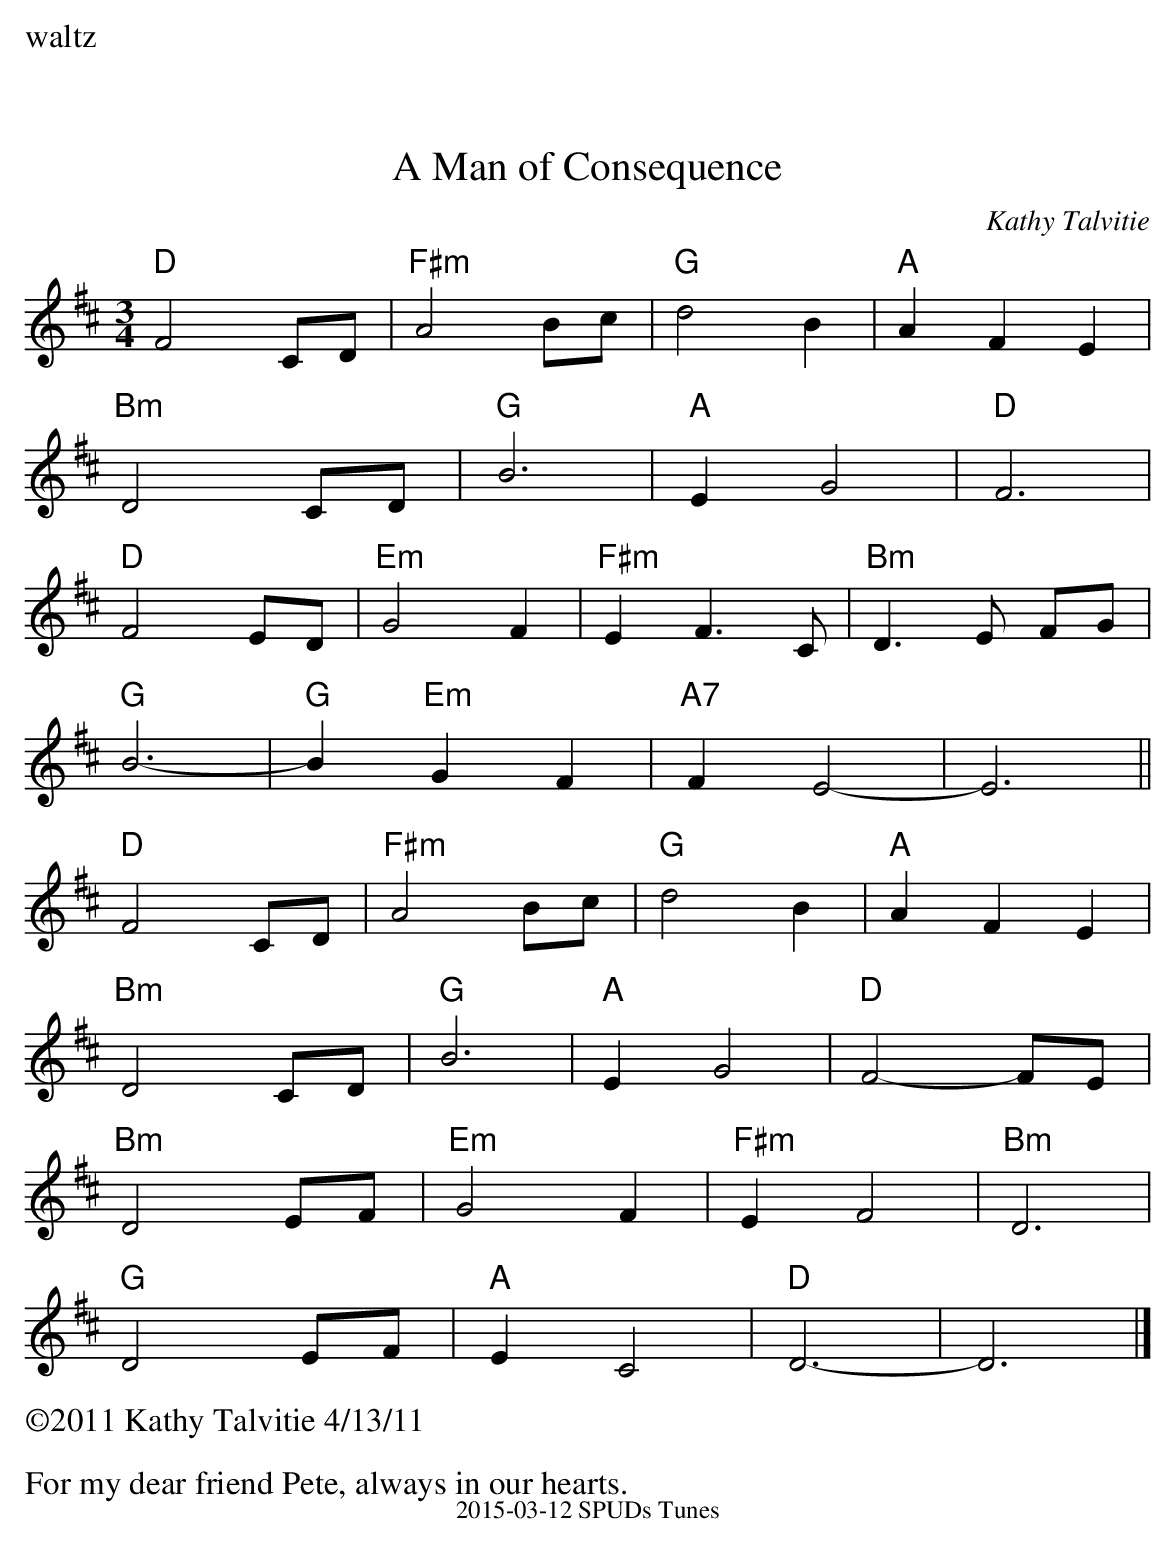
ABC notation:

X:1
%%text waltz
T:A Man of Consequence
C:Kathy Talvitie
M:3/4
K:D
"D" F4 CD|"F#m"A4 Bc| "G"d4 B2|"A"A2F2E2|
"Bm" D4CD| "G" B6| "A"E2G4| "D"F6|
"D" F4 ED| "Em" G4 F2| "F#m" E2 F2>C2|"Bm" D2>E2 FG|
"G" B6-|"G"B2 "Em"G2F2|"A7"F2 E4-|E6||
"D" F4 CD|"F#m"A4 Bc| "G"d4 B2|"A"A2F2E2|
"Bm" D4CD| "G" B6| "A"E2G4| "D"F4-FE|
"Bm" D4EF|"Em"G4F2|"F#m"E2F4|"Bm"D6|
"G" D4 EF| "A" E2C4| "D"D6-|D6|]
